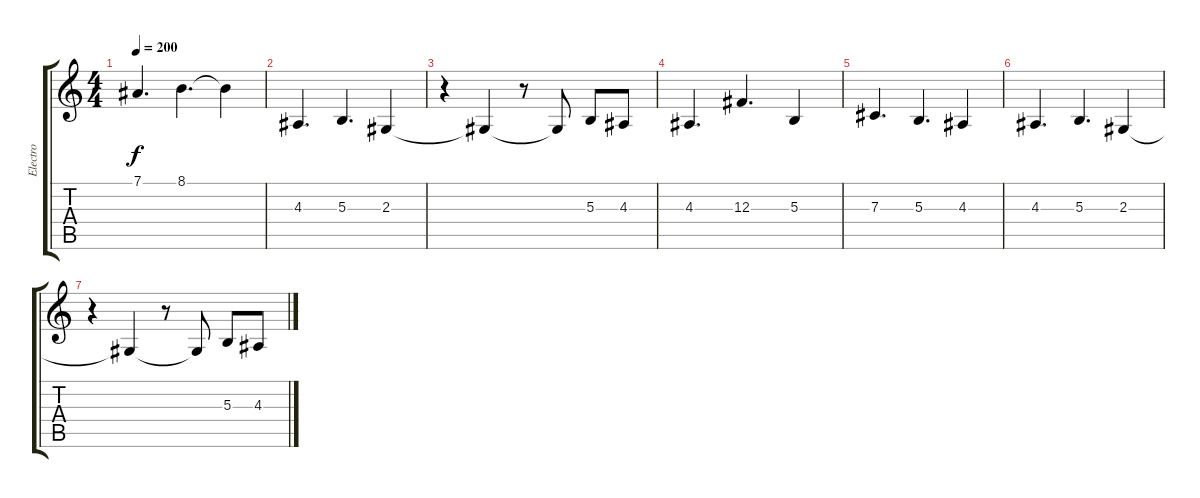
\track ("Electro" "Electro") {instrument lead2sawtooth}
\staff {score tabs}
\tuning (Eb4 Bb3 Gb3 Db3 Ab2 Eb2) {hide}
\ts (4 4)
\tempo 200
\clef g2
\ks c
7.1.4{d dy f} 8.1.4{d} 8.1{t}.4 |
4.3.4{d} 5.3.4{d} 2.3.4 |
r.4 2.3{t}.4 r.8 2.3{t}.8 5.3.8 4.3.8 |
4.3.4{d} 12.3.4{d} 5.3.4 |
7.3.4{d} 5.3.4{d} 4.3.4 |
4.3.4{d} 5.3.4{d} 2.3.4 |
r.4 2.3{t}.4 r.8 2.3{t}.8 5.3.8 4.3.8
